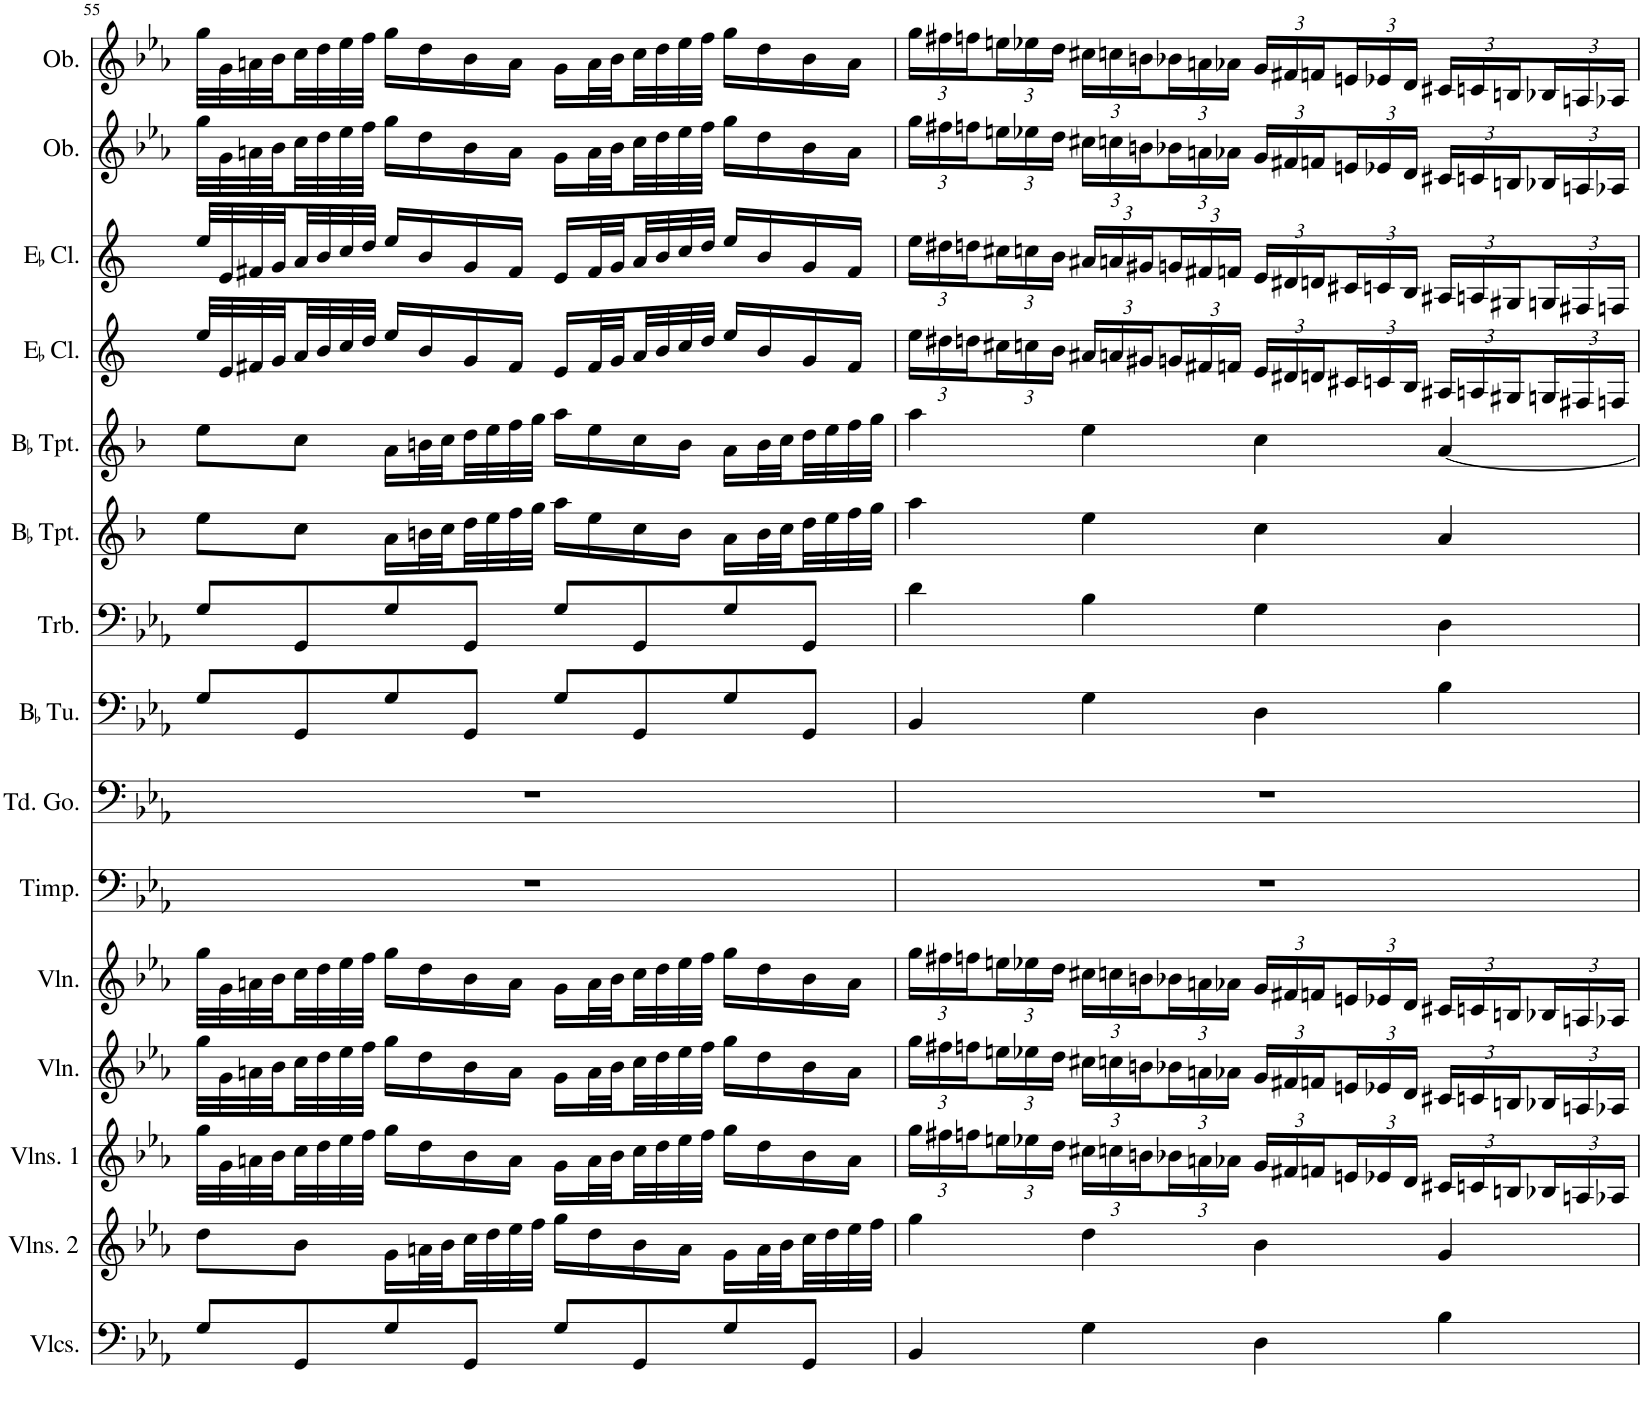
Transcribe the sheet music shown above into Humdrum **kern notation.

**kern	**kern	**kern	**kern	**kern	**kern	**kern	**kern	**kern	**kern	**kern	**kern	**kern	**kern	**kern
*part15	*part14	*part13	*part12	*part11	*part10	*part9	*part8	*part7	*part6	*part5	*part4	*part3	*part2	*part1
*staff15	*staff14	*staff13	*staff12	*staff11	*staff10	*staff9	*staff8	*staff7	*staff6	*staff5	*staff4	*staff3	*staff2	*staff1
*I"Violoncellos	*I"Violins 2	*I"Violins 1	*I"Violin	*I"Violin	*I"Timpani	*I"Tuned Gongs	*I"BaccidentalFlat Tuba	*I"Trombone	*I"BaccidentalFlat Trumpet	*I"BaccidentalFlat Trumpet	*I"EaccidentalFlat Clarinet	*I"EaccidentalFlat Clarinet	*I"Oboe	*I"Oboe
*I'Vlcs.	*I'Vlns. 2	*I'Vlns. 1	*I'Vln.	*I'Vln.	*I'Timp.	*I'Td. Go.	*I'BaccidentalFlat Tu.	*I'Trb.	*I'BaccidentalFlat Tpt.	*I'BaccidentalFlat Tpt.	*I'EaccidentalFlat Cl.	*I'EaccidentalFlat Cl.	*I'Ob.	*I'Ob.
!!LO:PB:g=z
*clefF4	*clefG2	*clefG2	*clefG2	*clefG2	*clefF4	*clefF4	*clefF4	*clefF4	*clefG2	*clefG2	*clefG2	*clefG2	*clefG2	*clefG2
*	*	*	*	*	*	*	*	*	*Trd1c2	*Trd1c2	*Trd-2c-3	*Trd-2c-3	*	*
*k[b-e-a-]	*k[b-e-a-]	*k[b-e-a-]	*k[b-e-a-]	*k[b-e-a-]	*k[b-e-a-]	*k[b-e-a-]	*k[b-e-a-]	*k[b-e-a-]	*k[b-]	*k[b-]	*k[]	*k[]	*k[b-e-a-]	*k[b-e-a-]
*M4/4	*M4/4	*M4/4	*M4/4	*M4/4	*M4/4	*M4/4	*M4/4	*M4/4	*M4/4	*M4/4	*M4/4	*M4/4	*M4/4	*M4/4
=55	=55	=55	=55	=55	=55	=55	=55	=55	=55	=55	=55	=55	=55	=55
8G/L	8dd\L	32gg\LLL	32gg\LLL	32gg\LLL	1r	1r	8G/L	8G/L	8ee\L	8ee\L	32ee/LLL	32ee/LLL	32gg\LLL	32gg\LLL
.	.	32g\	32g\	32g\	.	.	.	.	.	.	32e/	32e/	32g\	32g\
.	.	32an\	32an\	32an\	.	.	.	.	.	.	32f#X/	32f#X/	32an\	32an\
.	.	32b-\	32b-\	32b-\	.	.	.	.	.	.	32g/	32g/	32b-\	32b-\
8GG/	8b-\J	32cc\	32cc\	32cc\	.	.	8GG/	8GG/	8cc\J	8cc\J	32a/	32a/	32cc\	32cc\
.	.	32dd\	32dd\	32dd\	.	.	.	.	.	.	32b/	32b/	32dd\	32dd\
.	.	32ee-\	32ee-\	32ee-\	.	.	.	.	.	.	32cc/	32cc/	32ee-\	32ee-\
.	.	32ff\JJJ	32ff\JJJ	32ff\JJJ	.	.	.	.	.	.	32dd/JJJ	32dd/JJJ	32ff\JJJ	32ff\JJJ
8G/	16g\LL	16gg\LL	16gg\LL	16gg\LL	.	.	8G/	8G/	16a\LL	16a\LL	16ee/LL	16ee/LL	16gg\LL	16gg\LL
.	32an\L	16dd\	16dd\	16dd\	.	.	.	.	32bn\L	32bn\L	16b/	16b/	16dd\	16dd\
.	32b-\	.	.	.	.	.	.	.	32cc\	32cc\	.	.	.	.
8GG/J	32cc\	16b-\	16b-\	16b-\	.	.	8GG/J	8GG/J	32dd\	32dd\	16g/	16g/	16b-\	16b-\
.	32dd\	.	.	.	.	.	.	.	32ee\	32ee\	.	.	.	.
.	32ee-\	16a\JJ	16a\JJ	16a\JJ	.	.	.	.	32ff\	32ff\	16f#/JJ	16f#/JJ	16a\JJ	16a\JJ
.	32ff\JJJ	.	.	.	.	.	.	.	32gg\JJJ	32gg\JJJ	.	.	.	.
8G/L	16gg\LL	16g\LL	16g\LL	16g\LL	.	.	8G/L	8G/L	16aa\LL	16aa\LL	16e/LL	16e/LL	16g\LL	16g\LL
.	16dd\	32a\L	32a\L	32a\L	.	.	.	.	16ee\	16ee\	32f#/L	32f#/L	32a\L	32a\L
.	.	32b-\	32b-\	32b-\	.	.	.	.	.	.	32g/	32g/	32b-\	32b-\
8GG/	16b-\	32cc\	32cc\	32cc\	.	.	8GG/	8GG/	16cc\	16cc\	32a/	32a/	32cc\	32cc\
.	.	32dd\	32dd\	32dd\	.	.	.	.	.	.	32b/	32b/	32dd\	32dd\
.	16a\JJ	32ee-\	32ee-\	32ee-\	.	.	.	.	16b\JJ	16b\JJ	32cc/	32cc/	32ee-\	32ee-\
.	.	32ff\JJJ	32ff\JJJ	32ff\JJJ	.	.	.	.	.	.	32dd/JJJ	32dd/JJJ	32ff\JJJ	32ff\JJJ
8G/	16g\LL	16gg\LL	16gg\LL	16gg\LL	.	.	8G/	8G/	16a\LL	16a\LL	16ee/LL	16ee/LL	16gg\LL	16gg\LL
.	32a\L	16dd\	16dd\	16dd\	.	.	.	.	32b\L	32b\L	16b/	16b/	16dd\	16dd\
.	32b-\	.	.	.	.	.	.	.	32cc\	32cc\	.	.	.	.
8GG/J	32cc\	16b-\	16b-\	16b-\	.	.	8GG/J	8GG/J	32dd\	32dd\	16g/	16g/	16b-\	16b-\
.	32dd\	.	.	.	.	.	.	.	32ee\	32ee\	.	.	.	.
.	32ee-\	16a\JJ	16a\JJ	16a\JJ	.	.	.	.	32ff\	32ff\	16f#/JJ	16f#/JJ	16a\JJ	16a\JJ
.	32ff\JJJ	.	.	.	.	.	.	.	32gg\JJJ	32gg\JJJ	.	.	.	.
=56	=56	=56	=56	=56	=56	=56	=56	=56	=56	=56	=56	=56	=56	=56
*	*	*Xbrackettup	*Xbrackettup	*Xbrackettup	*	*	*	*	*	*	*Xbrackettup	*Xbrackettup	*Xbrackettup	*Xbrackettup
4BB-/	4gg\	24gg\LL	24gg\LL	24gg\LL	1r	1r	4BB-/	4d\	4aa\	4aa\	24ee\LL	24ee\LL	24gg\LL	24gg\LL
.	.	24ff#X\	24ff#X\	24ff#X\	.	.	.	.	.	.	24dd#X\	24dd#X\	24ff#X\	24ff#X\
.	.	24ffn\	24ffn\	24ffn\	.	.	.	.	.	.	24ddn\	24ddn\	24ffn\	24ffn\
.	.	24een\	24een\	24een\	.	.	.	.	.	.	24cc#X\	24cc#X\	24een\	24een\
.	.	24ee-X\	24ee-X\	24ee-X\	.	.	.	.	.	.	24ccn\	24ccn\	24ee-X\	24ee-X\
.	.	24dd\JJ	24dd\JJ	24dd\JJ	.	.	.	.	.	.	24b\JJ	24b\JJ	24dd\JJ	24dd\JJ
4G\	4dd\	24cc#X\LL	24cc#X\LL	24cc#X\LL	.	.	4G\	4B-\	4ee\	4ee\	24a#X/LL	24a#X/LL	24cc#X\LL	24cc#X\LL
.	.	24ccn\	24ccn\	24ccn\	.	.	.	.	.	.	24an/	24an/	24ccn\	24ccn\
.	.	24bn\	24bn\	24bn\	.	.	.	.	.	.	24g#X/	24g#X/	24bn\	24bn\
.	.	24b-X\	24b-X\	24b-X\	.	.	.	.	.	.	24gn/	24gn/	24b-X\	24b-X\
.	.	24an\	24an\	24an\	.	.	.	.	.	.	24f#X/	24f#X/	24an\	24an\
.	.	24a-X\JJ	24a-X\JJ	24a-X\JJ	.	.	.	.	.	.	24fn/JJ	24fn/JJ	24a-X\JJ	24a-X\JJ
4D\	4b-\	24g/LL	24g/LL	24g/LL	.	.	4D\	4G\	4cc\	4cc\	24e/LL	24e/LL	24g/LL	24g/LL
.	.	24f#X/	24f#X/	24f#X/	.	.	.	.	.	.	24d#X/	24d#X/	24f#X/	24f#X/
.	.	24fn/	24fn/	24fn/	.	.	.	.	.	.	24dn/	24dn/	24fn/	24fn/
.	.	24en/	24en/	24en/	.	.	.	.	.	.	24c#X/	24c#X/	24en/	24en/
.	.	24e-X/	24e-X/	24e-X/	.	.	.	.	.	.	24cn/	24cn/	24e-X/	24e-X/
.	.	24d/JJ	24d/JJ	24d/JJ	.	.	.	.	.	.	24B/JJ	24B/JJ	24d/JJ	24d/JJ
4B-\	4g/	24c#X/LL	24c#X/LL	24c#X/LL	.	.	4B-\	4D\	4a/	[4a/	24A#X/LL	24A#X/LL	24c#X/LL	24c#X/LL
.	.	24cn/	24cn/	24cn/	.	.	.	.	.	.	24An/	24An/	24cn/	24cn/
.	.	24Bn/	24Bn/	24Bn/	.	.	.	.	.	.	24G#X/	24G#X/	24Bn/	24Bn/
.	.	24B-X/	24B-X/	24B-X/	.	.	.	.	.	.	24Gn/	24Gn/	24B-X/	24B-X/
.	.	24An/	24An/	24An/	.	.	.	.	.	.	24F#X/	24F#X/	24An/	24An/
.	.	24A-X/JJ	24A-X/JJ	24A-X/JJ	.	.	.	.	.	.	24Fn/JJ	24Fn/JJ	24A-X/JJ	24A-X/JJ
=	=	=	=	=	=	=	=	=	=	=	=	=	=	=
*-	*-	*-	*-	*-	*-	*-	*-	*-	*-	*-	*-	*-	*-	*-
